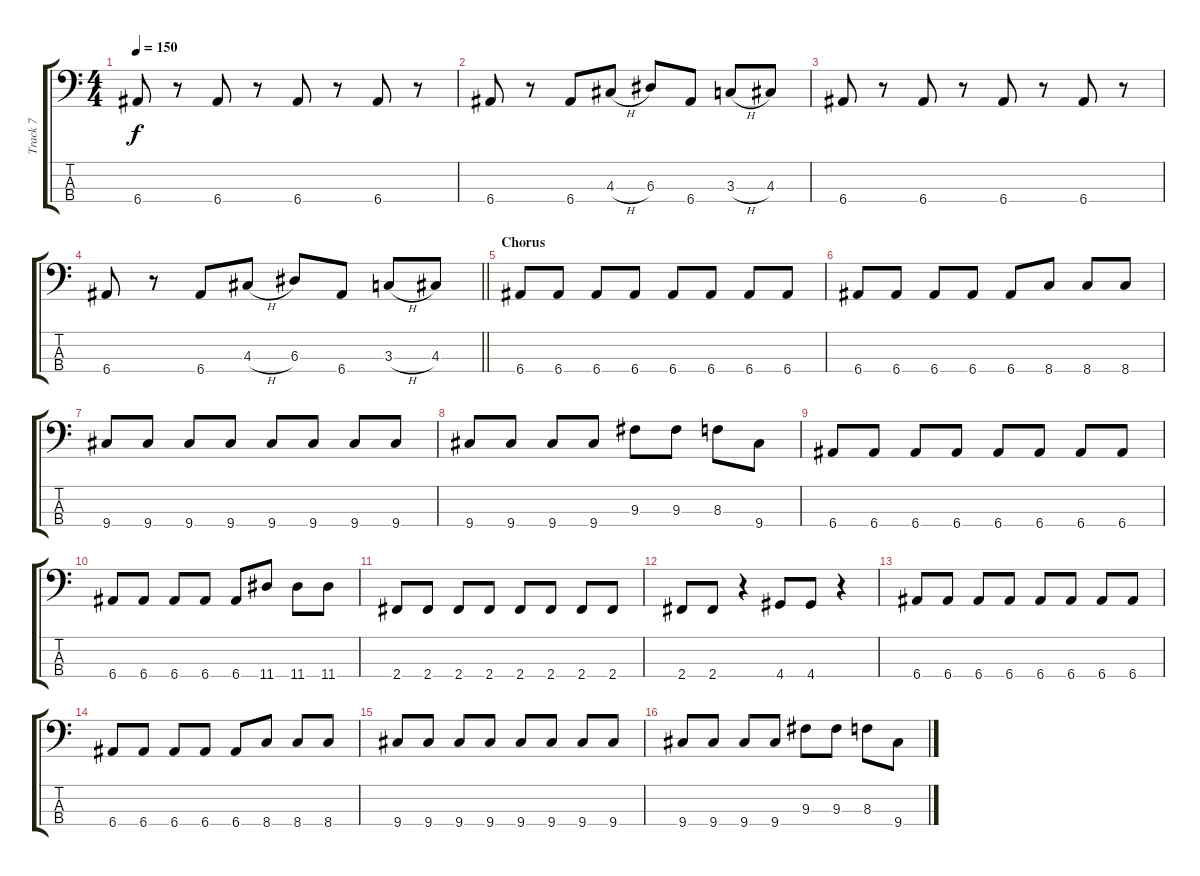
\track ("Track 7" "Track 7") {instrument electricbassfinger}
\staff {score tabs}
\tuning (G2 D2 A1 E1) {hide}
\ts (4 4)
\tempo 150
\clef f4
\ks c
6.4.8{dy f} r.8 6.4.8 r.8 6.4.8 r.8 6.4.8 r.8 |
6.4.8 r.8 6.4.8 4.3{h}.8 6.3.8 6.4.8 3.3{h}.8 4.3.8 |
6.4.8 r.8 6.4.8 r.8 6.4.8 r.8 6.4.8 r.8 |
\barLineRight lightlight
6.4.8 r.8 6.4.8 4.3{h}.8 6.3.8 6.4.8 3.3{h}.8 4.3.8 |
\section ("" "Chorus")
6.4.8 6.4.8 6.4.8 6.4.8 6.4.8 6.4.8 6.4.8 6.4.8 |
6.4.8 6.4.8 6.4.8 6.4.8 6.4.8 8.4.8 8.4.8 8.4.8 |
9.4.8 9.4.8 9.4.8 9.4.8 9.4.8 9.4.8 9.4.8 9.4.8 |
9.4.8 9.4.8 9.4.8 9.4.8 9.3.8 9.3.8 8.3.8 9.4.8 |
6.4.8 6.4.8 6.4.8 6.4.8 6.4.8 6.4.8 6.4.8 6.4.8 |
6.4.8 6.4.8 6.4.8 6.4.8 6.4.8 11.4.8 11.4.8 11.4.8 |
2.4.8 2.4.8 2.4.8 2.4.8 2.4.8 2.4.8 2.4.8 2.4.8 |
2.4.8 2.4.8 r.4 4.4.8 4.4.8 r.4 |
6.4.8 6.4.8 6.4.8 6.4.8 6.4.8 6.4.8 6.4.8 6.4.8 |
6.4.8 6.4.8 6.4.8 6.4.8 6.4.8 8.4.8 8.4.8 8.4.8 |
9.4.8 9.4.8 9.4.8 9.4.8 9.4.8 9.4.8 9.4.8 9.4.8 |
9.4.8 9.4.8 9.4.8 9.4.8 9.3.8 9.3.8 8.3.8 9.4.8
